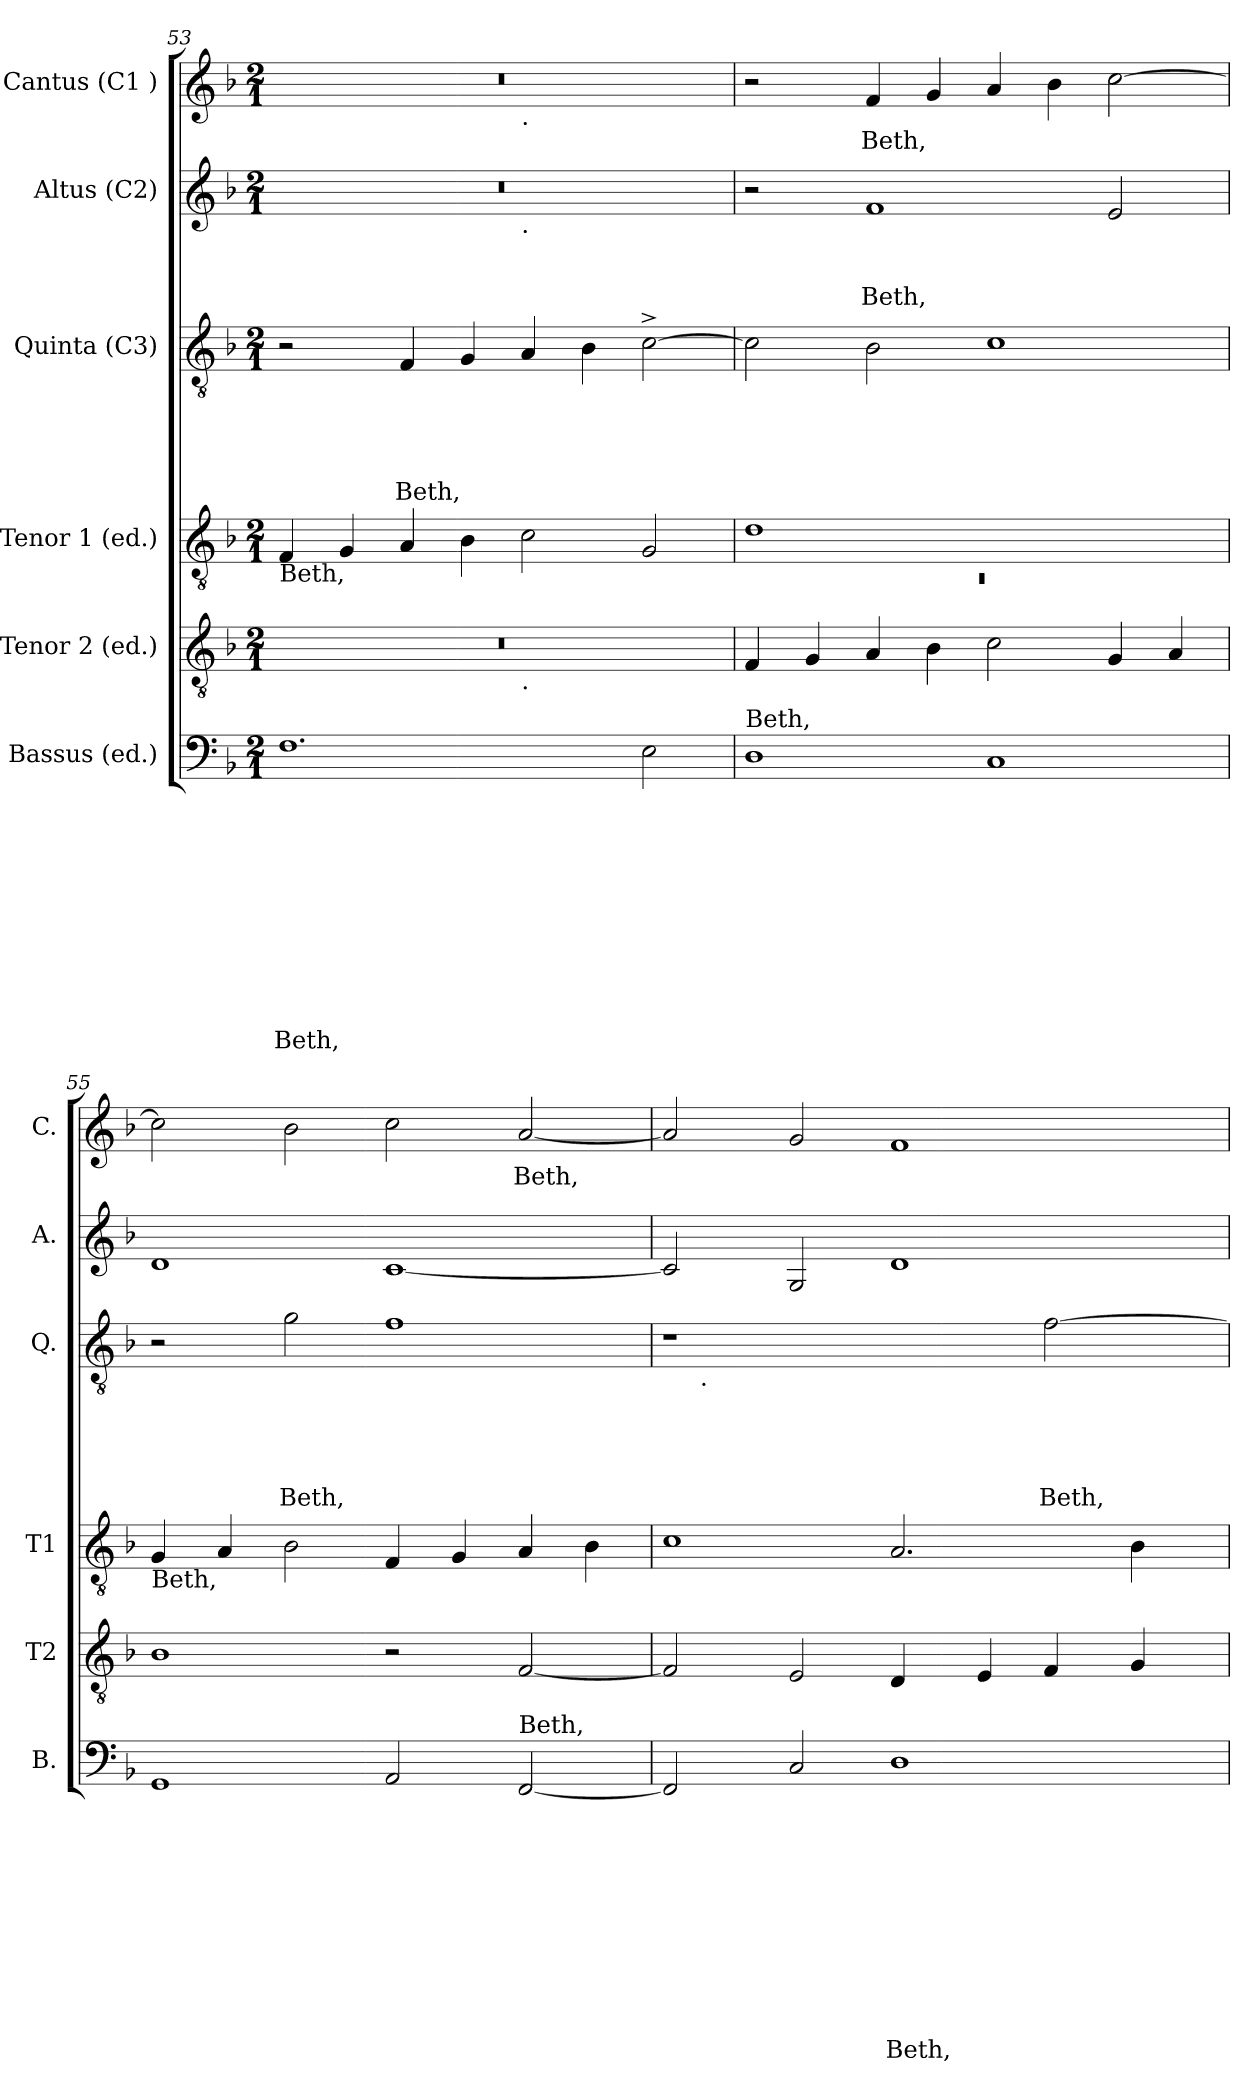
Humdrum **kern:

**kern	**text	**text	**text	**text	**text	**text	**text	**text	**text	**text	**text	**kern	**kern	**kern	**text	**text	**text	**text	**text	**kern	**text	**text	**text	**kern	**text
*part6	*part6	*part6	*part6	*part6	*part6	*part6	*part6	*part6	*part6	*part6	*part6	*part5	*part4	*part3	*part3	*part3	*part3	*part3	*part3	*part2	*part2	*part2	*part2	*part1	*part1
*staff6	*staff6	*staff6	*staff6	*staff6	*staff6	*staff6	*staff6	*staff6	*staff6	*staff6	*staff6	*staff5	*staff4	*staff3	*staff3	*staff3	*staff3	*staff3	*staff3	*staff2	*staff2	*staff2	*staff2	*staff1	*staff1
*I"Bassus (ed.)	*	*	*	*	*	*	*	*	*	*	*	*I"Tenor 2 (ed.)	*I"Tenor 1 (ed.)	*I"Quinta (C3)	*	*	*	*	*	*I"Altus (C2)	*	*	*	*I"Cantus (C1 )	*
*I'B.	*	*	*	*	*	*	*	*	*	*	*	*I'T2	*I'T1	*I'Q.	*	*	*	*	*	*I'A.	*	*	*	*I'C.	*
!!LO:LB:g=z
*clefF4	*	*	*	*	*	*	*	*	*	*	*	*clefGv2	*clefGv2	*clefGv2	*	*	*	*	*	*clefG2	*	*	*	*clefG2	*
*k[b-]	*	*	*	*	*	*	*	*	*	*	*	*k[b-]	*k[b-]	*k[b-]	*	*	*	*	*	*k[b-]	*	*	*	*k[b-]	*
*F:	*	*	*	*	*	*	*	*	*	*	*	*F:	*F:	*F:	*	*	*	*	*	*F:	*	*	*	*F:	*
*M2/1	*	*	*	*	*	*	*	*	*	*	*	*M2/1	*M2/1	*M2/1	*	*	*	*	*	*M2/1	*	*	*	*M2/1	*
=53	=53	=53	=53	=53	=53	=53	=53	=53	=53	=53	=53	=53	=53	=53	=53	=53	=53	=53	=53	=53	=53	=53	=53	=53	=53
!	!	!	!	!	!	!	!	!	!	!	!	!	!LO:TX:b:t=Beth,	!	!	!	!	!	!	!	!	!	!	!	!
!	!	!	!	!	!	!	!	!	!	!	!LO:LY:b	!	!	!	!	!	!	!	!	!	!	!	!	!	!
*	*	*	*	*	*	*	*	*	*	*	*	*^	*	*	*	*	*	*	*	*^	*	*	*	*^	*
1.F	.	.	.	.	.	.	.	.	.	.	Beth,	0r	1ryy	4F/	2r	.	.	.	.	.	0r	1ryy	.	.	.	0r	1ryy	.
.	.	.	.	.	.	.	.	.	.	.	.	.	.	4G/	.	.	.	.	.	.	.	.	.	.	.	.	.	.
!	!	!	!	!	!	!	!	!	!	!	!	!	!	!	!	!	!	!	!	!LO:LY:b	!	!	!	!	!	!	!	!
.	.	.	.	.	.	.	.	.	.	.	.	.	.	4A/	4F/	.	.	.	.	Beth,	.	.	.	.	.	.	.	.
.	.	.	.	.	.	.	.	.	.	.	.	.	.	4B-\	4G/	.	.	.	.	.	.	.	.	.	.	.	.	.
!	!	!	!	!	!	!	!	!	!	!	!	!	!	!	!	!	!	!	!	!	!	!	!	!	!	!	!LO:TX:b:t=.	!
!	!	!	!	!	!	!	!	!	!	!	!	!	!	!	!	!	!	!	!	!	!	!LO:TX:b:t=.	!	!	!	!	!	!
!	!	!	!	!	!	!	!	!	!	!	!	!	!LO:TX:b:t=.	!	!	!	!	!	!	!	!	!	!	!	!	!	!	!
.	.	.	.	.	.	.	.	.	.	.	.	.	1ryy	2c\	4A/	.	.	.	.	.	.	1ryy	.	.	.	.	1ryy	.
.	.	.	.	.	.	.	.	.	.	.	.	.	.	.	4B-\	.	.	.	.	.	.	.	.	.	.	.	.	.
2E\	.	.	.	.	.	.	.	.	.	.	.	.	.	2G/	[>2c^>\	.	.	.	.	.	.	.	.	.	.	.	.	.
=54	=54	=54	=54	=54	=54	=54	=54	=54	=54	=54	=54	=54	=54	=54	=54	=54	=54	=54	=54	=54	=54	=54	=54	=54	=54	=54	=54	=54
*	*	*	*	*	*	*	*	*	*	*	*	*	*	*^	*	*	*	*	*	*	*	*	*	*	*	*	*	*
!LO:TX:a:t=Beth,	!	!	!	!	!	!	!	!	!	!	!	!	!	!	!	!	!	!	!	!	!	!	!	!	!	!	!	!	!
!	!	!	!	!	!	!	!	!	!	!	!	!	!	!	!LO:N:vis=1	!	!	!	!	!	!	!	!	!	!	!	!	!	!
*	*	*	*	*	*	*	*	*	*	*	*	*	*	*	*	*	*	*	*	*	*	*v	*v	*	*	*	*	*	*
*	*	*	*	*	*	*	*	*	*	*	*	*v	*v	*	*	*	*	*	*	*	*	*	*	*	*	*v	*v	*
1D	.	.	.	.	.	.	.	.	.	.	.	4F/	1d	0rC	2c\]	.	.	.	.	.	2r	.	.	.	2r	.
.	.	.	.	.	.	.	.	.	.	.	.	4G/	.	.	.	.	.	.	.	.	.	.	.	.	.	.
!	!	!	!	!	!	!	!	!	!	!	!	!	!	!	!	!	!	!	!	!	!	!	!	!LO:LY:b	!	!LO:LY:b
.	.	.	.	.	.	.	.	.	.	.	.	4A/	.	.	2B-\	.	.	.	.	.	1f	.	.	Beth,	4f/	Beth,
.	.	.	.	.	.	.	.	.	.	.	.	4B-\	.	.	.	.	.	.	.	.	.	.	.	.	4g/	.
1C	.	.	.	.	.	.	.	.	.	.	.	2c\	1ryy	.	1c	.	.	.	.	.	.	.	.	.	4a/	.
.	.	.	.	.	.	.	.	.	.	.	.	.	.	.	.	.	.	.	.	.	.	.	.	.	4b-\	.
.	.	.	.	.	.	.	.	.	.	.	.	4G/	.	.	.	.	.	.	.	.	2e/	.	.	.	[>2cc\	.
.	.	.	.	.	.	.	.	.	.	.	.	4A/	.	.	.	.	.	.	.	.	.	.	.	.	.	.
*	*	*	*	*	*	*	*	*	*	*	*	*	*v	*v	*	*	*	*	*	*	*	*	*	*	*	*
=55	=55	=55	=55	=55	=55	=55	=55	=55	=55	=55	=55	=55	=55	=55	=55	=55	=55	=55	=55	=55	=55	=55	=55	=55	=55
!	!	!	!	!	!	!	!	!	!	!	!	!	!LO:TX:b:t=Beth,	!	!	!	!	!	!	!	!	!	!	!	!
1GG	.	.	.	.	.	.	.	.	.	.	.	1B-	4G/	2r	.	.	.	.	.	1d	.	.	.	2cc\]	.
.	.	.	.	.	.	.	.	.	.	.	.	.	4A/	.	.	.	.	.	.	.	.	.	.	.	.
!	!	!	!	!	!	!	!	!	!	!	!	!	!	!	!	!	!	!	!LO:LY:b	!	!	!	!	!	!
.	.	.	.	.	.	.	.	.	.	.	.	.	2B-\	2g\	.	.	.	.	Beth,	.	.	.	.	2b-\	.
2AA/	.	.	.	.	.	.	.	.	.	.	.	2r	4F/	1f	.	.	.	.	.	[<1c	.	.	.	2cc\	.
.	.	.	.	.	.	.	.	.	.	.	.	.	4G/	.	.	.	.	.	.	.	.	.	.	.	.
!LO:TX:a:t=Beth,	!	!	!	!	!	!	!	!	!	!	!	!	!	!	!	!	!	!	!	!	!	!	!	!	!
!	!	!	!	!	!	!	!	!	!	!	!	!	!	!	!	!	!	!	!	!	!	!	!	!	!LO:LY:b
[<2FF/	.	.	.	.	.	.	.	.	.	.	.	[<2F/	4A/	.	.	.	.	.	.	.	.	.	.	[<2a/	Beth,
.	.	.	.	.	.	.	.	.	.	.	.	.	4B-\	.	.	.	.	.	.	.	.	.	.	.	.
=56	=56	=56	=56	=56	=56	=56	=56	=56	=56	=56	=56	=56	=56	=56	=56	=56	=56	=56	=56	=56	=56	=56	=56	=56	=56
*	*	*	*	*	*	*	*	*	*	*	*	*	*	*^	*	*	*	*	*	*	*	*	*	*	*
2FF/]	.	.	.	.	.	.	.	.	.	.	.	2F/]	1c	1r	16.ryy	.	.	.	.	.	2c/]	.	.	.	2a/]	.
!	!	!	!	!	!	!	!	!	!	!	!	!	!	!	!LO:TX:b:t=.	!	!	!	!	!	!	!	!	!	!	!
.	.	.	.	.	.	.	.	.	.	.	.	.	.	.	1ryy	.	.	.	.	.	.	.	.	.	.	.
2C/	.	.	.	.	.	.	.	.	.	.	.	2E/	.	.	.	.	.	.	.	.	2G/	.	.	.	2g/	.
!	!	!	!	!	!	!	!	!	!	!	!LO:LY:b	!	!	!	!	!	!	!	!	!	!	!	!	!	!	!
1D	.	.	.	.	.	.	.	.	.	.	Beth,	4D/	2.A/	2ryy	.	.	.	.	.	.	1d	.	.	.	1f	.
.	.	.	.	.	.	.	.	.	.	.	.	.	.	.	2ryy	.	.	.	.	.	.	.	.	.	.	.
.	.	.	.	.	.	.	.	.	.	.	.	4E/	.	.	.	.	.	.	.	.	.	.	.	.	.	.
!	!	!	!	!	!	!	!	!	!	!	!	!	!	!	!	!	!	!	!	!LO:LY:b	!	!	!	!	!	!
.	.	.	.	.	.	.	.	.	.	.	.	4F/	.	[<2f\	.	.	.	.	.	Beth,	.	.	.	.	.	.
.	.	.	.	.	.	.	.	.	.	.	.	.	.	.	4ryy	.	.	.	.	.	.	.	.	.	.	.
.	.	.	.	.	.	.	.	.	.	.	.	4G/	4B-\	.	.	.	.	.	.	.	.	.	.	.	.	.
.	.	.	.	.	.	.	.	.	.	.	.	.	.	.	8ryy	.	.	.	.	.	.	.	.	.	.	.
.	.	.	.	.	.	.	.	.	.	.	.	.	.	.	32ryy	.	.	.	.	.	.	.	.	.	.	.
*	*	*	*	*	*	*	*	*	*	*	*	*	*	*v	*v	*	*	*	*	*	*	*	*	*	*	*
=	=	=	=	=	=	=	=	=	=	=	=	=	=	=	=	=	=	=	=	=	=	=	=	=	=
*-	*-	*-	*-	*-	*-	*-	*-	*-	*-	*-	*-	*-	*-	*-	*-	*-	*-	*-	*-	*-	*-	*-	*-	*-	*-
